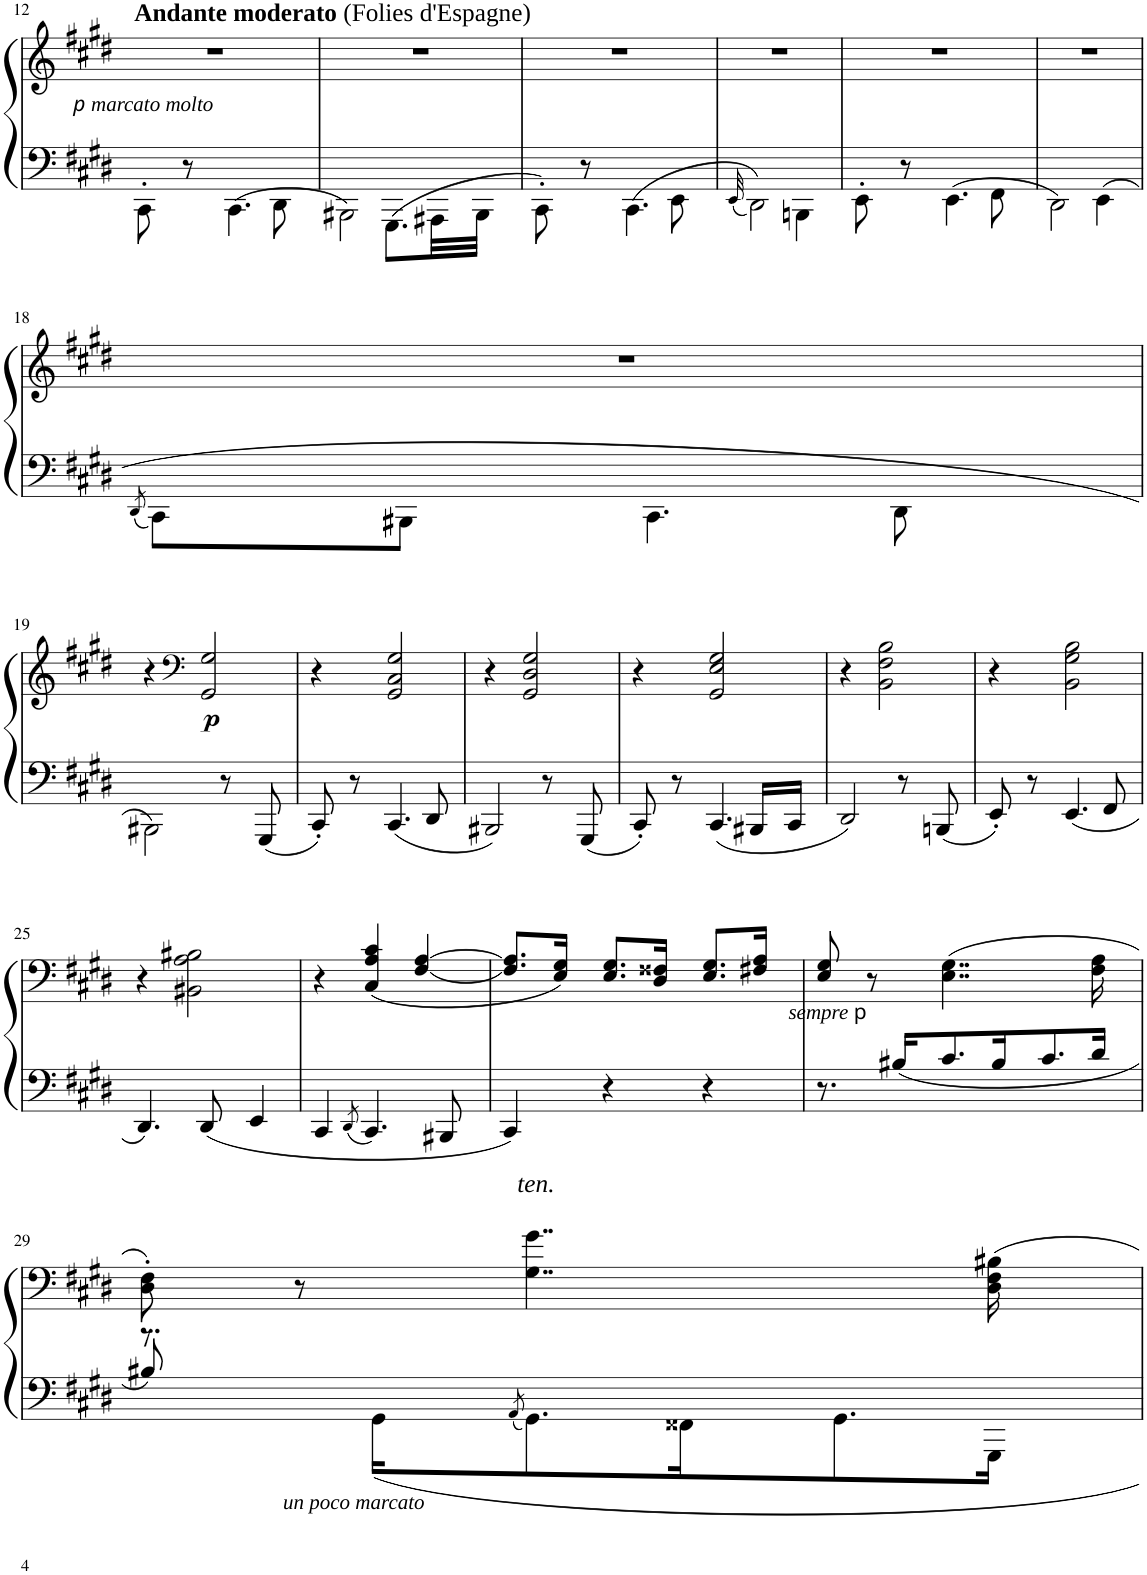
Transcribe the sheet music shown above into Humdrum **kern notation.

**kern	**kern	**dynam
*part1	*part1	*part1
*staff2	*staff1	*staff1/2
*I"Piano	*	*
*I'Pno	*	*
!!LO:PB:g=z
*clefF4	*clefG2	*
*k[f#c#g#d#]	*k[f#c#g#d#]	*
*M3/4	*M3/4	*
=12	=12	=12
!	!LO:TX:a:B:t=Andante moderato	!
!	!LO:TX:a:t=(Folies d'Espagne)	!
!	!	!LO:DY:b
8CC#'\	2.r	other-dynamics
8r	.	.
4.CC#\	.	.
8DD#\	.	.
=13	=13	=13
2BBB#X\	2.r	.
8.GGG#\L	.	.
32AAA#X\LL	.	.
32BBB#\JJJ	.	.
=14	=14	=14
8CC#'\	2.r	.
8r	.	.
4.CC#\	.	.
8EE\	.	.
=15	=15	=15
32qEE/	.	.
2DD#\	2.r	.
4BBBn\	.	.
=16	=16	=16
8EE'\	2.r	.
8r	.	.
4.EE\	.	.
8FF#\	.	.
=17	=17	=17
2DD#\	2.r	.
4EE\	.	.
!!LO:LB:g=z
=18	=18	=18
8qDD#/	.	.
8CC#\L	2.r	.
8BBB#X\J	.	.
4.CC#\	.	.
8DD#\	.	.
!!LO:LB:g=z
=19	=19	=19
2BBB#X\	4r	.
*	*clefF4	*
!	!	!LO:DY:b
.	2GG#/ 2G#/	p
8r	.	.
8GGG#/	.	.
=20	=20	=20
8CC#'/	4r	.
8r	.	.
4.CC#/	2GG#/ 2C#/ 2G#/	.
8DD#/	.	.
=21	=21	=21
2BBB#X/	4r	.
.	2GG#/ 2D#/ 2G#/	.
8r	.	.
8GGG#/	.	.
=22	=22	=22
8CC#'/	4r	.
8r	.	.
4.CC#/	2GG#/ 2E/ 2G#/	.
16BBB#X/LL	.	.
16CC#/JJ	.	.
=23	=23	=23
2DD#/	4r	.
.	2BB\ 2F#\ 2B\	.
8r	.	.
8BBBn/	.	.
=24	=24	=24
8EE'/	4r	.
8r	.	.
4.EE/	2BB\ 2G#\ 2B\	.
8FF#/	.	.
!!LO:LB:g=z
=25	=25	=25
4.DD#/	4r	.
.	2BB#X\ 2A\ 2B#X\	.
8DD#/	.	.
4EE/	.	.
=26	=26	=26
4CC#/	4r	.
8qDD#/	.	.
4.CC#/	(4C#/ 4A/ 4c#/	.
.	[4F#/ [4A/	.
8BBB#X/	.	.
=27	=27	=27
4CC#/	8.F#/] 8.A/]L	.
.	16E/ 16G#/Jk)	.
4r	8.E/ 8.G#/L	.
.	16D#/ 16F##X/Jk	.
4r	8.E/ 8.G#/L	.
.	16F#X/ 16A/Jk	.
=28	=28	=28
!	!	!LO:DY:b
8.r	8E/ 8G#/	other-dynamics
.	8r	.
16B#X/KL	.	.
8.c#/	(4..E\ 4..G#\	.
16B#/K	.	.
8.c#/	.	.
16d#/Jk	16F#\ 16A\	.
!!LO:LB:g=z
=29	=29	=29
*^	*	*
8.r	8B#X'/	8D#\' 8F#\')	.
.	2ryy	8r	.
!	!	!	!LO:DY:b=2
16GG#\KL	.	.	other-dynamics
8qAA/	.	.	.
!	!	!LO:TX:a:i:t=ten.	!
8.GG#\	.	4..G#\ 4..g#\	.
16FF##X\K	.	.	.
8.GG#\	.	.	.
.	8ryy	.	.
16GGG#\Jk	.	16D#\ 16F#\ 16B#X\	.
*v	*v	*	*
=	=	=
*-	*-	*-
